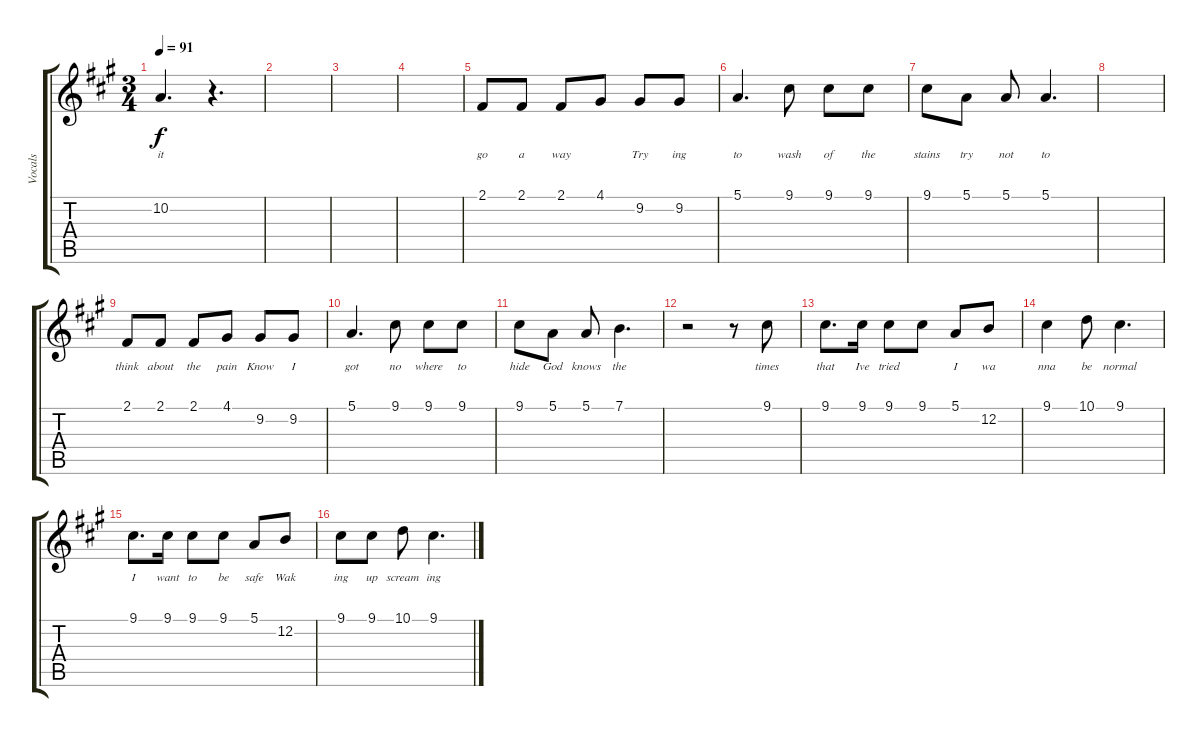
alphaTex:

\track ("Vocals" "Vocals") {instrument oboe}
\staff {score tabs}
\tuning (E4 B3 G3 D3 A2 E2) {hide}
\ts (3 4)
\tempo 91
\clef g2
\ks a
10.2.4{d lyrics (0 "it") lyrics (1 "") lyrics (2 "") lyrics (3 "") lyrics (4 "") dy f} r.4{d} |
|
|
|
2.1.8{lyrics (0 "go") lyrics (1 "") lyrics (2 "") lyrics (3 "") lyrics (4 "")} 2.1.8{lyrics (0 "a") lyrics (1 "") lyrics (2 "") lyrics (3 "") lyrics (4 "")} 2.1.8{lyrics (0 "way") lyrics (1 "") lyrics (2 "") lyrics (3 "") lyrics (4 "")} 4.1.8{lyrics (0 "") lyrics (1 "") lyrics (2 "") lyrics (3 "") lyrics (4 "")} 9.2.8{lyrics (0 "Try") lyrics (1 "") lyrics (2 "") lyrics (3 "") lyrics (4 "")} 9.2.8{lyrics (0 "ing") lyrics (1 "") lyrics (2 "") lyrics (3 "") lyrics (4 "")} |
5.1.4{d lyrics (0 "to") lyrics (1 "") lyrics (2 "") lyrics (3 "") lyrics (4 "")} 9.1.8{lyrics (0 "wash") lyrics (1 "") lyrics (2 "") lyrics (3 "") lyrics (4 "")} 9.1.8{lyrics (0 "of") lyrics (1 "") lyrics (2 "") lyrics (3 "") lyrics (4 "")} 9.1.8{lyrics (0 "the") lyrics (1 "") lyrics (2 "") lyrics (3 "") lyrics (4 "")} |
9.1.8{lyrics (0 "stains") lyrics (1 "") lyrics (2 "") lyrics (3 "") lyrics (4 "")} 5.1.8{lyrics (0 "try") lyrics (1 "") lyrics (2 "") lyrics (3 "") lyrics (4 "")} 5.1.8{lyrics (0 "not") lyrics (1 "") lyrics (2 "") lyrics (3 "") lyrics (4 "")} 5.1.4{d lyrics (0 "to") lyrics (1 "") lyrics (2 "") lyrics (3 "") lyrics (4 "")} |
|
2.1.8{lyrics (0 "think") lyrics (1 "") lyrics (2 "") lyrics (3 "") lyrics (4 "")} 2.1.8{lyrics (0 "about") lyrics (1 "") lyrics (2 "") lyrics (3 "") lyrics (4 "")} 2.1.8{lyrics (0 "the") lyrics (1 "") lyrics (2 "") lyrics (3 "") lyrics (4 "")} 4.1.8{lyrics (0 "pain") lyrics (1 "") lyrics (2 "") lyrics (3 "") lyrics (4 "")} 9.2.8{lyrics (0 "Know") lyrics (1 "") lyrics (2 "") lyrics (3 "") lyrics (4 "")} 9.2.8{lyrics (0 "I") lyrics (1 "") lyrics (2 "") lyrics (3 "") lyrics (4 "")} |
5.1.4{d lyrics (0 "got") lyrics (1 "") lyrics (2 "") lyrics (3 "") lyrics (4 "")} 9.1.8{lyrics (0 "no") lyrics (1 "") lyrics (2 "") lyrics (3 "") lyrics (4 "")} 9.1.8{lyrics (0 "where") lyrics (1 "") lyrics (2 "") lyrics (3 "") lyrics (4 "")} 9.1.8{lyrics (0 "to") lyrics (1 "") lyrics (2 "") lyrics (3 "") lyrics (4 "")} |
9.1.8{lyrics (0 "hide") lyrics (1 "") lyrics (2 "") lyrics (3 "") lyrics (4 "")} 5.1.8{lyrics (0 "God") lyrics (1 "") lyrics (2 "") lyrics (3 "") lyrics (4 "")} 5.1.8{lyrics (0 "knows") lyrics (1 "") lyrics (2 "") lyrics (3 "") lyrics (4 "")} 7.1.4{d lyrics (0 "the") lyrics (1 "") lyrics (2 "") lyrics (3 "") lyrics (4 "")} |
r.2 r.8 9.1.8{lyrics (0 "times") lyrics (1 "") lyrics (2 "") lyrics (3 "") lyrics (4 "")} |
9.1.8{d lyrics (0 "that") lyrics (1 "") lyrics (2 "") lyrics (3 "") lyrics (4 "")} 9.1.16{lyrics (0 "Ive") lyrics (1 "") lyrics (2 "") lyrics (3 "") lyrics (4 "")} 9.1.8{lyrics (0 "tried") lyrics (1 "") lyrics (2 "") lyrics (3 "") lyrics (4 "")} 9.1.8{lyrics (0 "") lyrics (1 "") lyrics (2 "") lyrics (3 "") lyrics (4 "")} 5.1.8{lyrics (0 "I") lyrics (1 "") lyrics (2 "") lyrics (3 "") lyrics (4 "")} 12.2.8{lyrics (0 "wa") lyrics (1 "") lyrics (2 "") lyrics (3 "") lyrics (4 "")} |
9.1.4{lyrics (0 "nna") lyrics (1 "") lyrics (2 "") lyrics (3 "") lyrics (4 "")} 10.1.8{lyrics (0 "be") lyrics (1 "") lyrics (2 "") lyrics (3 "") lyrics (4 "")} 9.1.4{d lyrics (0 "normal") lyrics (1 "") lyrics (2 "") lyrics (3 "") lyrics (4 "")} |
9.1.8{d lyrics (0 "I") lyrics (1 "") lyrics (2 "") lyrics (3 "") lyrics (4 "")} 9.1.16{lyrics (0 "want") lyrics (1 "") lyrics (2 "") lyrics (3 "") lyrics (4 "")} 9.1.8{lyrics (0 "to") lyrics (1 "") lyrics (2 "") lyrics (3 "") lyrics (4 "")} 9.1.8{lyrics (0 "be") lyrics (1 "") lyrics (2 "") lyrics (3 "") lyrics (4 "")} 5.1.8{lyrics (0 "safe") lyrics (1 "") lyrics (2 "") lyrics (3 "") lyrics (4 "")} 12.2.8{lyrics (0 "Wak") lyrics (1 "") lyrics (2 "") lyrics (3 "") lyrics (4 "")} |
9.1.8{lyrics (0 "ing") lyrics (1 "") lyrics (2 "") lyrics (3 "") lyrics (4 "")} 9.1.8{lyrics (0 "up") lyrics (1 "") lyrics (2 "") lyrics (3 "") lyrics (4 "")} 10.1.8{lyrics (0 "scream") lyrics (1 "") lyrics (2 "") lyrics (3 "") lyrics (4 "")} 9.1.4{d lyrics (0 "ing") lyrics (1 "") lyrics (2 "") lyrics (3 "") lyrics (4 "")}
